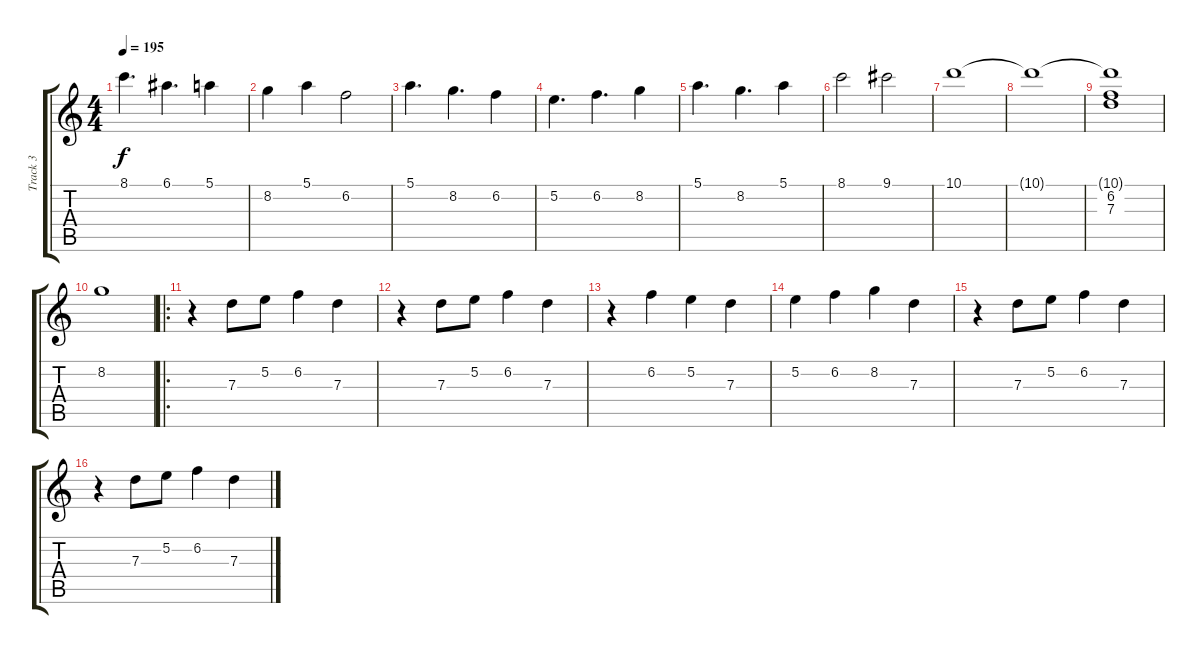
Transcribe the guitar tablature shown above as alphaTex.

\track ("Track 3" "Track 3") {instrument distortionguitar}
\staff {score tabs}
\tuning (E4 B3 G3 D3 A2 E2) {hide}
\ts (4 4)
\tempo 195
\clef g2
\ks c
8.1.4{d dy f} 6.1.4{d} 5.1.4 |
8.2.4 5.1.4 6.2.2 |
5.1.4{d} 8.2.4{d} 6.2.4 |
5.2.4{d} 6.2.4{d} 8.2.4 |
5.1.4{d} 8.2.4{d} 5.1.4 |
8.1.2 9.1.2 |
10.1.1 |
10.1{t}.1 |
(10.1{t} 6.2 7.3).1 |
8.2.1 |
\ro
r.4 7.3.8 5.2.8 6.2.4 7.3.4 |
r.4 7.3.8 5.2.8 6.2.4 7.3.4 |
r.4 6.2.4 5.2.4 7.3.4 |
5.2.4 6.2.4 8.2.4 7.3.4 |
r.4 7.3.8 5.2.8 6.2.4 7.3.4 |
r.4 7.3.8 5.2.8 6.2.4 7.3.4
